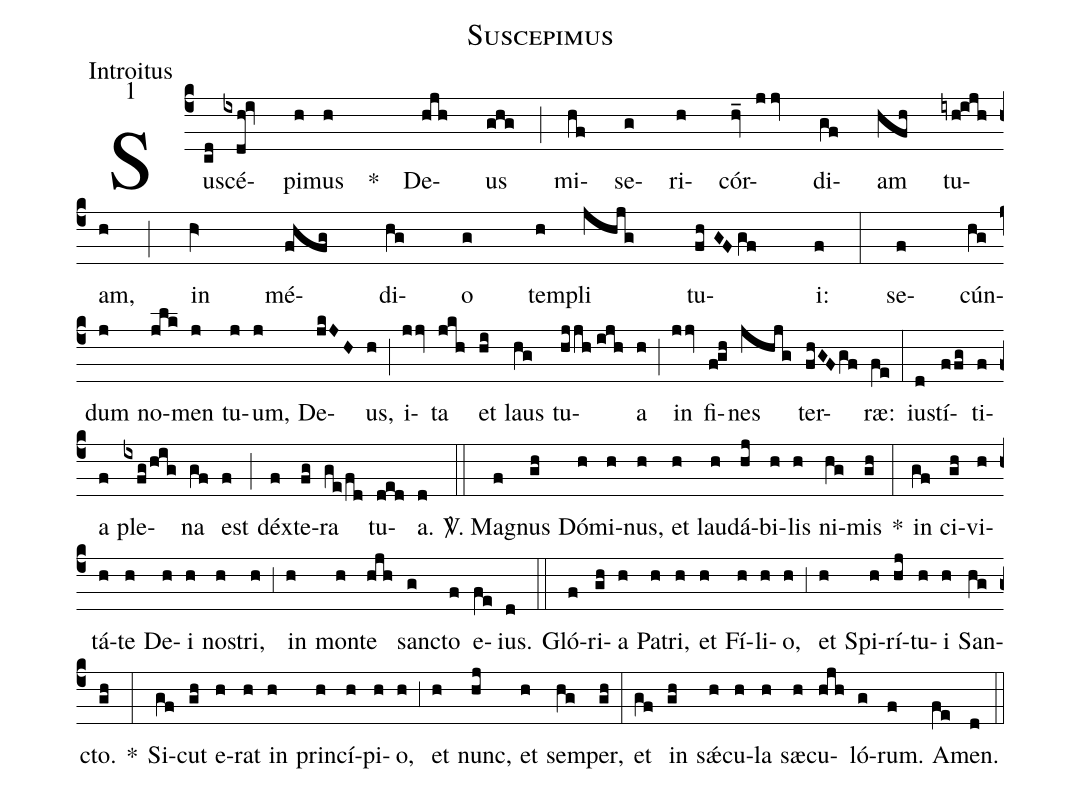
name:Suscepimus;
office-part:Introitus;
mode:1;
%%
(c4) Su(cd)scé(ixdh!iv)pi(h)mus(h) *()
De(hjh)us(ghg) (;) mi(hf)se(g)ri(h)cór(hv_//jjv)di(gf)am(hfh) tu(iyh!ijhz)am,(h) (;) in(hV>) mé(fhfg)di(hg)o(g) tem(h)pli(jhjg) tu(fhGF/gf)i:(f) (:)
se(f)cún(hgz)dum(j) no(jlk)men(j) tu(j)um,(j) De(jkJH)us,(h) (;) i(jjv)ta(jkh) et(hi) laus(hg) tu(hjjh//ijh)a(h) (;) in(jjv) fi(f!gh)nes(jhjg) ter(fhGFgf)ræ:(fe) (:)
iu(d)stí(ffg)ti(f)a(f) ple(ixfg/hig)na(gf) est(f) (;) déx(f)te(fg)ra(ge/fd) tu(ded)a.(d) (::)

<sp>V/</sp>. Ma(f)gnus(gh) Dó(h)mi(h)nus,(h) et(h) lau(h)dá(hj)bi(h)lis(h) ni(hg)mis(gh) *(:)
in(gf) ci(gh)vi(h)tá(h)te(h) De(h)i(h) no(h)stri,(h) (,3) in(h) mon(h)te(hjh) san(g)cto(f) e(fe)ius.(d) (::)

Gló(f)ri(gh)a(h) Pa(h)tri,(h) et(h) Fí(h)li(h)o,(h) (,3)
et(h) Spi(h)rí(hj)tu(h)i(h) San(hg)cto.(gh) *(:)
Si(gf)cut(gh) e(h)rat(h) in(h) prin(h)cí(h)pi(h)o,(h) (,3)
et(h) nunc,(hj) et(h) sem(hg)per,(gh) (:)
et(gf) in(gh) sǽ(h)cu(h)la(h)
sæ(h)cu(hjh)ló(g)rum.(f) A(fe)men.(d) (::)
